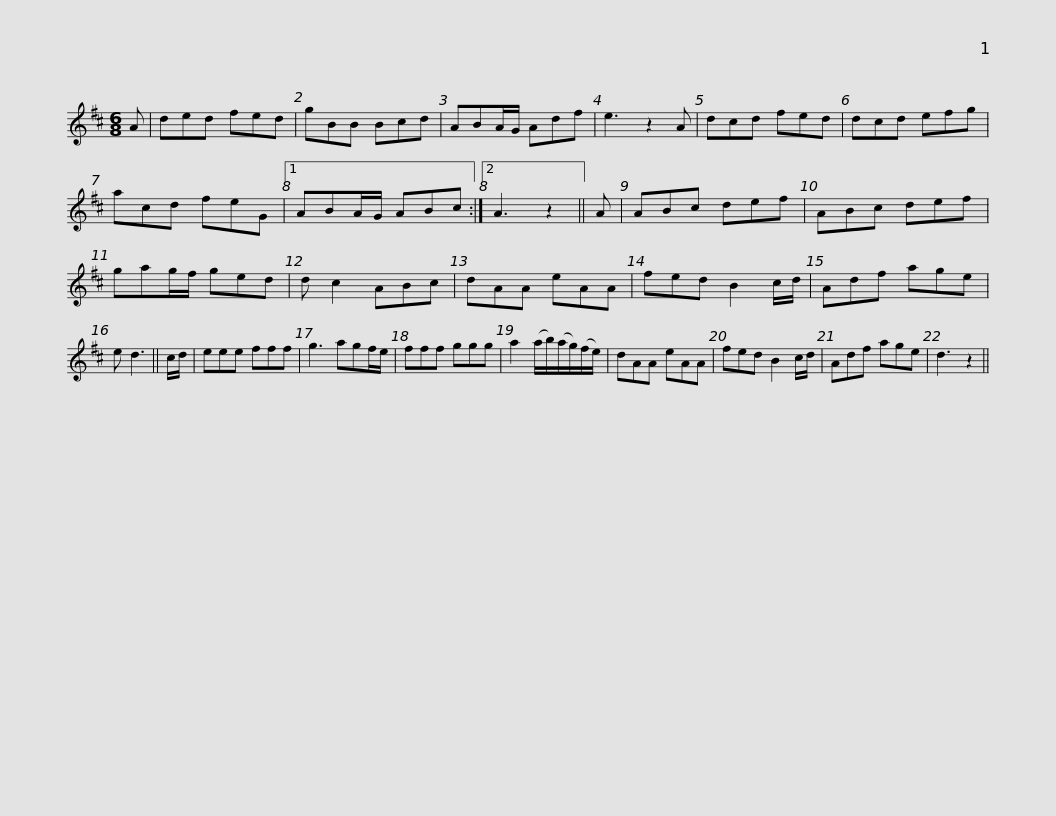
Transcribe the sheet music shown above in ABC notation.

X:1
L:1/8
M:6/8
I:linebreak $
K:D
V:1 treble
V:1
 A | ded fed | gBB Bcd | ABA/G/ Adf | e3 z2 A | %5
 dcd fed | dcd efg | acd feG |1$ ABA/G/ ABc :|2 A3 z2 || %10
 A | ABc def | ABc def | gag/f/ ged | d c2 ABc | %15
 dAA eAA |$ fed B2 c/d/ | Adf age | e d3 || c/d/ | %20
 eee fff | g3 agf/e/ | fff ggg | a2 (a/b/)(a/g/)(f/e/) |$ dAA eAA | %25
 fed B2 c/d/ | Adf age | d3 z2 || %28
